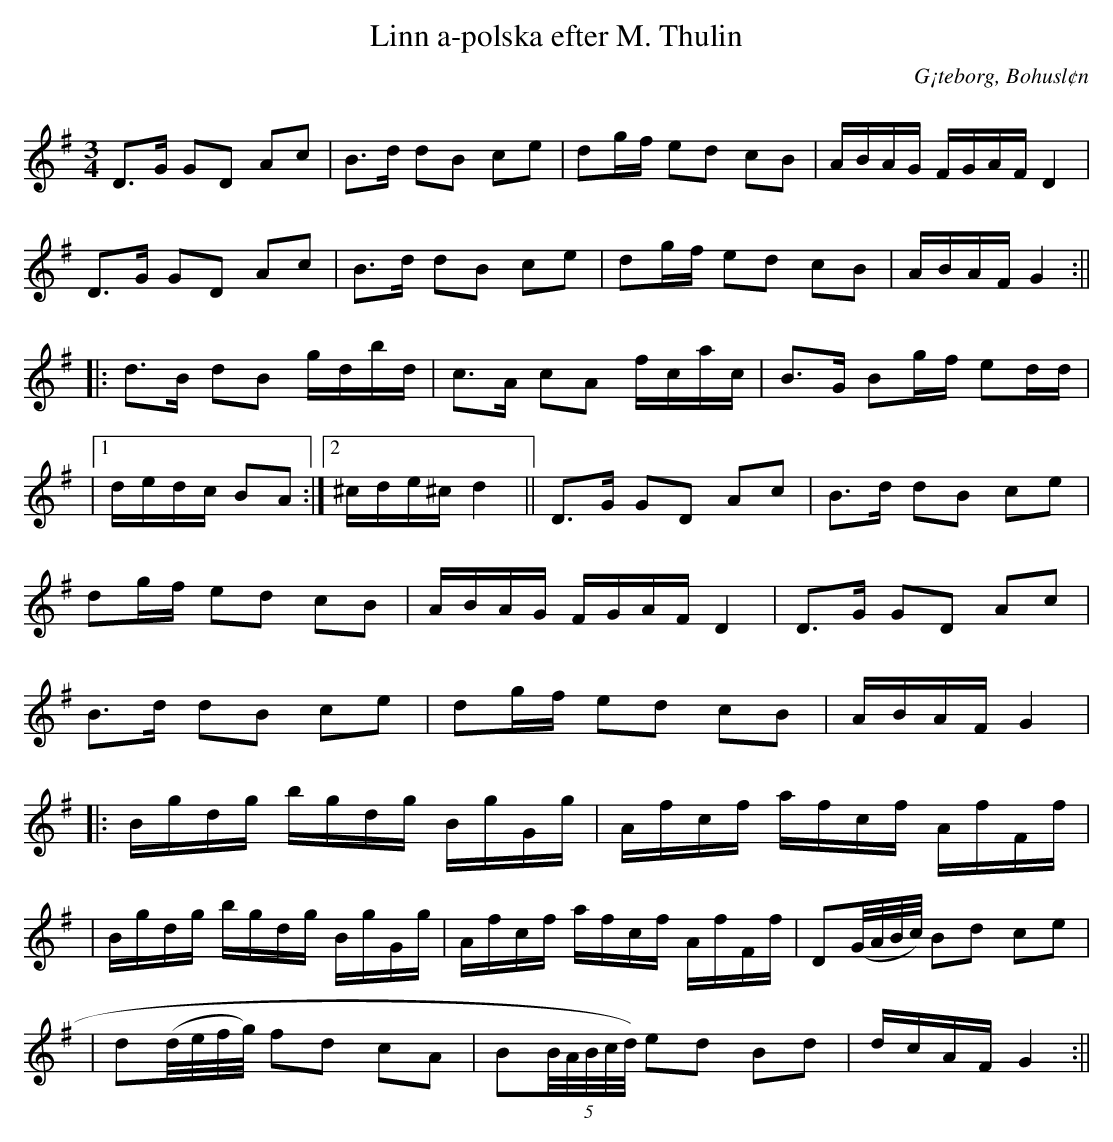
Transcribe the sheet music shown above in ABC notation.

X:1
T:Linn a-polska efter M. Thulin
O:G¡teborg, Bohusl¢n
Q:107
M:3/4
L:1/8
K:G
D>G GD Ac | B>d dB ce | dg/f/ ed cB | A/B/A/G/ F/G/A/F/ D2 |
D>G GD Ac | B>d dB ce | dg/f/ ed cB | A/B/A/F/ G2 :||
|:d>B dB g/d/b/d/ | c>A cA f/c/a/c/ | B>G Bg/f/ ed/d/ |
|1 d/e/d/c/ BA :|2 ^c/d/e/^c/ d2 || D>G GD Ac | B>d dB ce |
 dg/f/ ed cB | A/B/A/G/ F/G/A/F/ D2 | D>G GD Ac |
 B>d dB ce | dg/f/ ed cB | A/B/A/F/ G2 |
|: B/g/d/g/ b/g/d/g/ B/g/G/g/ | A/f/c/f/ a/f/c/f/ A/f/F/f/ |
| B/g/d/g/ b/g/d/g/ B/g/G/g/ | A/f/c/f/ a/f/c/f/ A/f/F/f/ |D(G//A//B//c//) Bd ce |
| d(d//e//f//g//) fd cA |B(5B//A//B//c//d//) ed Bd | d/c/A/F/ G2 :||
